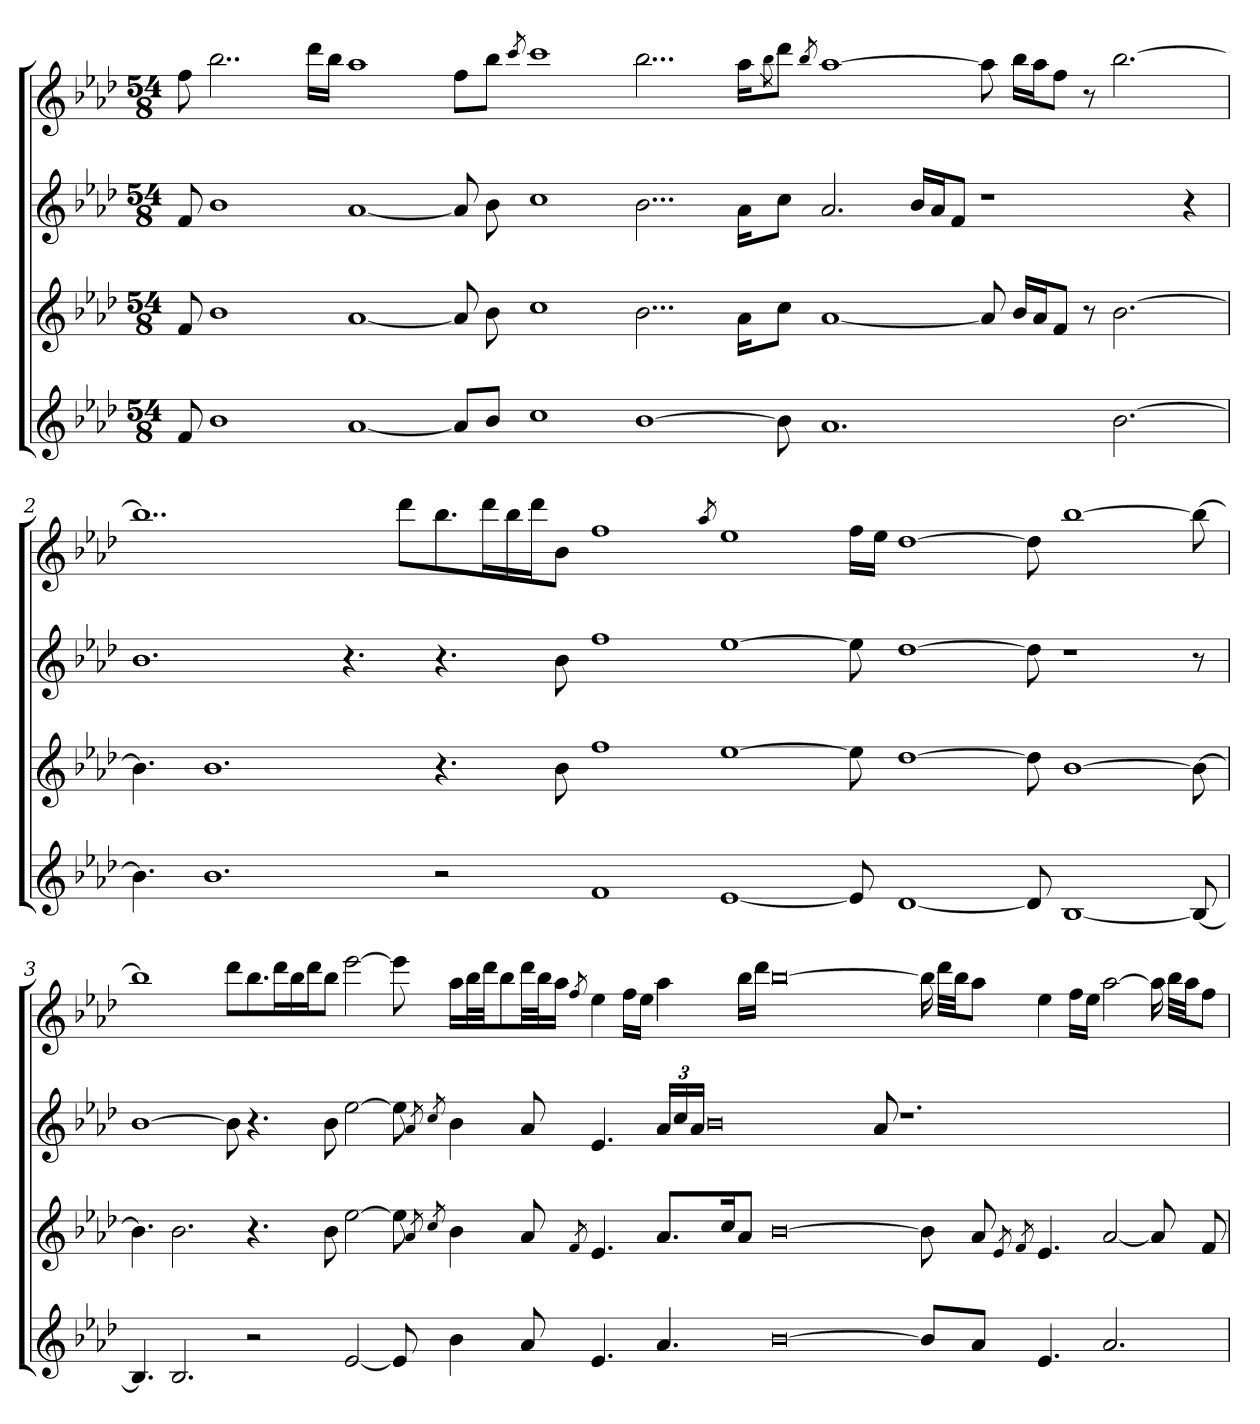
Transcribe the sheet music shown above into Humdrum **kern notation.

**kern	**kern	**kern	**kern
*part4	*part3	*part2	*part1
*staff4	*staff3	*staff2	*staff1
*clefG2	*clefG2	*clefG2	*clefG2
*k[b-e-a-d-]	*k[b-e-a-d-]	*k[b-e-a-d-]	*k[b-e-a-d-]
*M54/8	*M54/8	*M54/8	*M54/8
=1	=1	=1	=1
8f	8f	8f	8ff
1b-	1b-	1b-	2..bb-
.	.	.	16ddd-\LL
.	.	.	16bb-\JJ
[1a-	[1a-	[1a-	1aa-
8a-/L]	8a-]	8a-]	8ff\L
8b-/J	8b-	8b-	8bb-\J
.	.	.	8qccc
1cc	1cc	1cc	1ccc
[1b-	2...b-	2...b-	2...bb-
.	16a-\KL	16a-\KL	16aa-\KL
.	.	.	8qbb-\
8b-]	8cc\J	8cc\J	8ddd-\J
.	.	.	8qbb-
1.a-	[1a-	2.a-	[1aa-
.	.	16b-/LL	.
.	.	16a-/J	.
.	.	8f/J	.
.	8a-]	1r	8aa-]
.	16b-/LL	.	16bb-\LL
.	16a-/J	.	16aa-\J
.	8f/J	.	8ff\J
.	8r	.	8r
[2.b-	[2.b-	.	[2.bb-
.	.	4r	.
=2	=2	=2	=2
4.b-]	4.b-]	1.b-	1..bb-]
1.b-	1.b-	.	.
.	.	4.r	.
.	.	.	8ddd-\L
2r	4.r	4.r	8.bb-\
.	.	.	16ddd-\L
.	.	.	16bb-\
.	.	.	16ddd-\J
.	8b-	8b-	8b-\J
1f	1ff	1ff	1ff
.	.	.	8qaa-
[1e-	[1ee-	[1ee-	1ee-
8e-]	8ee-]	8ee-]	16ff\LL
.	.	.	16ee-\JJ
[1d-	[1dd-	[1dd-	[1dd-
8d-]	8dd-]	8dd-]	8dd-]
[1B-	[1b-	1r	[1bb-
8B-_	8b-_	8r	8bb-_
=3	=3	=3	=3
4.B-]	4.b-]	[1b-	1bb-]
2.B-	2.b-	.	.
.	.	8b-]	8ddd-\L
2r	4.r	4.r	8.bb-\
.	.	.	16ddd-\L
.	.	.	16bb-\
.	.	.	16ddd-\J
.	8b-	8b-	8bb-\J
[2e-	[2ee-	[2ee-	[2eee-
8e-]	8ee-]	8ee-]	8eee-]
.	8qa-	8qa-	.
.	8qcc	8qcc	.
4b-	4b-	4b-	16aa-\LL
.	.	.	32bb-\L
.	.	.	32ddd-\JJ
.	.	.	8bb-\
8a-	8a-	8a-	32ddd-\LL
.	.	.	32bb-\J
.	.	.	16aa-\JJ
.	8qf	.	8qff
4.e-	4.e-	4.e-	4ee-
.	.	.	16ff\LL
.	.	.	16ee-\JJ
4.a-	8.a-/L	24a-/LL	4aa-
.	.	24cc/	.
.	.	24a-/JJ	.
.	.	0b-	.
.	16cc/K	.	.
.	8a-/J	.	16bb-\LL
.	.	.	16ddd-\JJ
[0b-	[0b-	.	[0bb-
.	.	8a-	.
.	.	1.r	.
8b-/L]	8b-]	.	16bb-]
.	.	.	32ddd-\LLL
.	.	.	32bb-\JJ
8a-/J	8a-	.	8aa-\J
.	8qe-	.	.
.	8qf	.	.
4.e-	4.e-	.	4ee-
.	.	.	16ff\LL
.	.	.	16ee-\JJ
2.a-	[2a-	.	[2aa-
.	8a-]	.	16aa-]
.	.	.	32bb-\LLL
.	.	.	32aa-\JJ
.	8f	.	8ff\J
=	=	=	=
*-	*-	*-	*-
